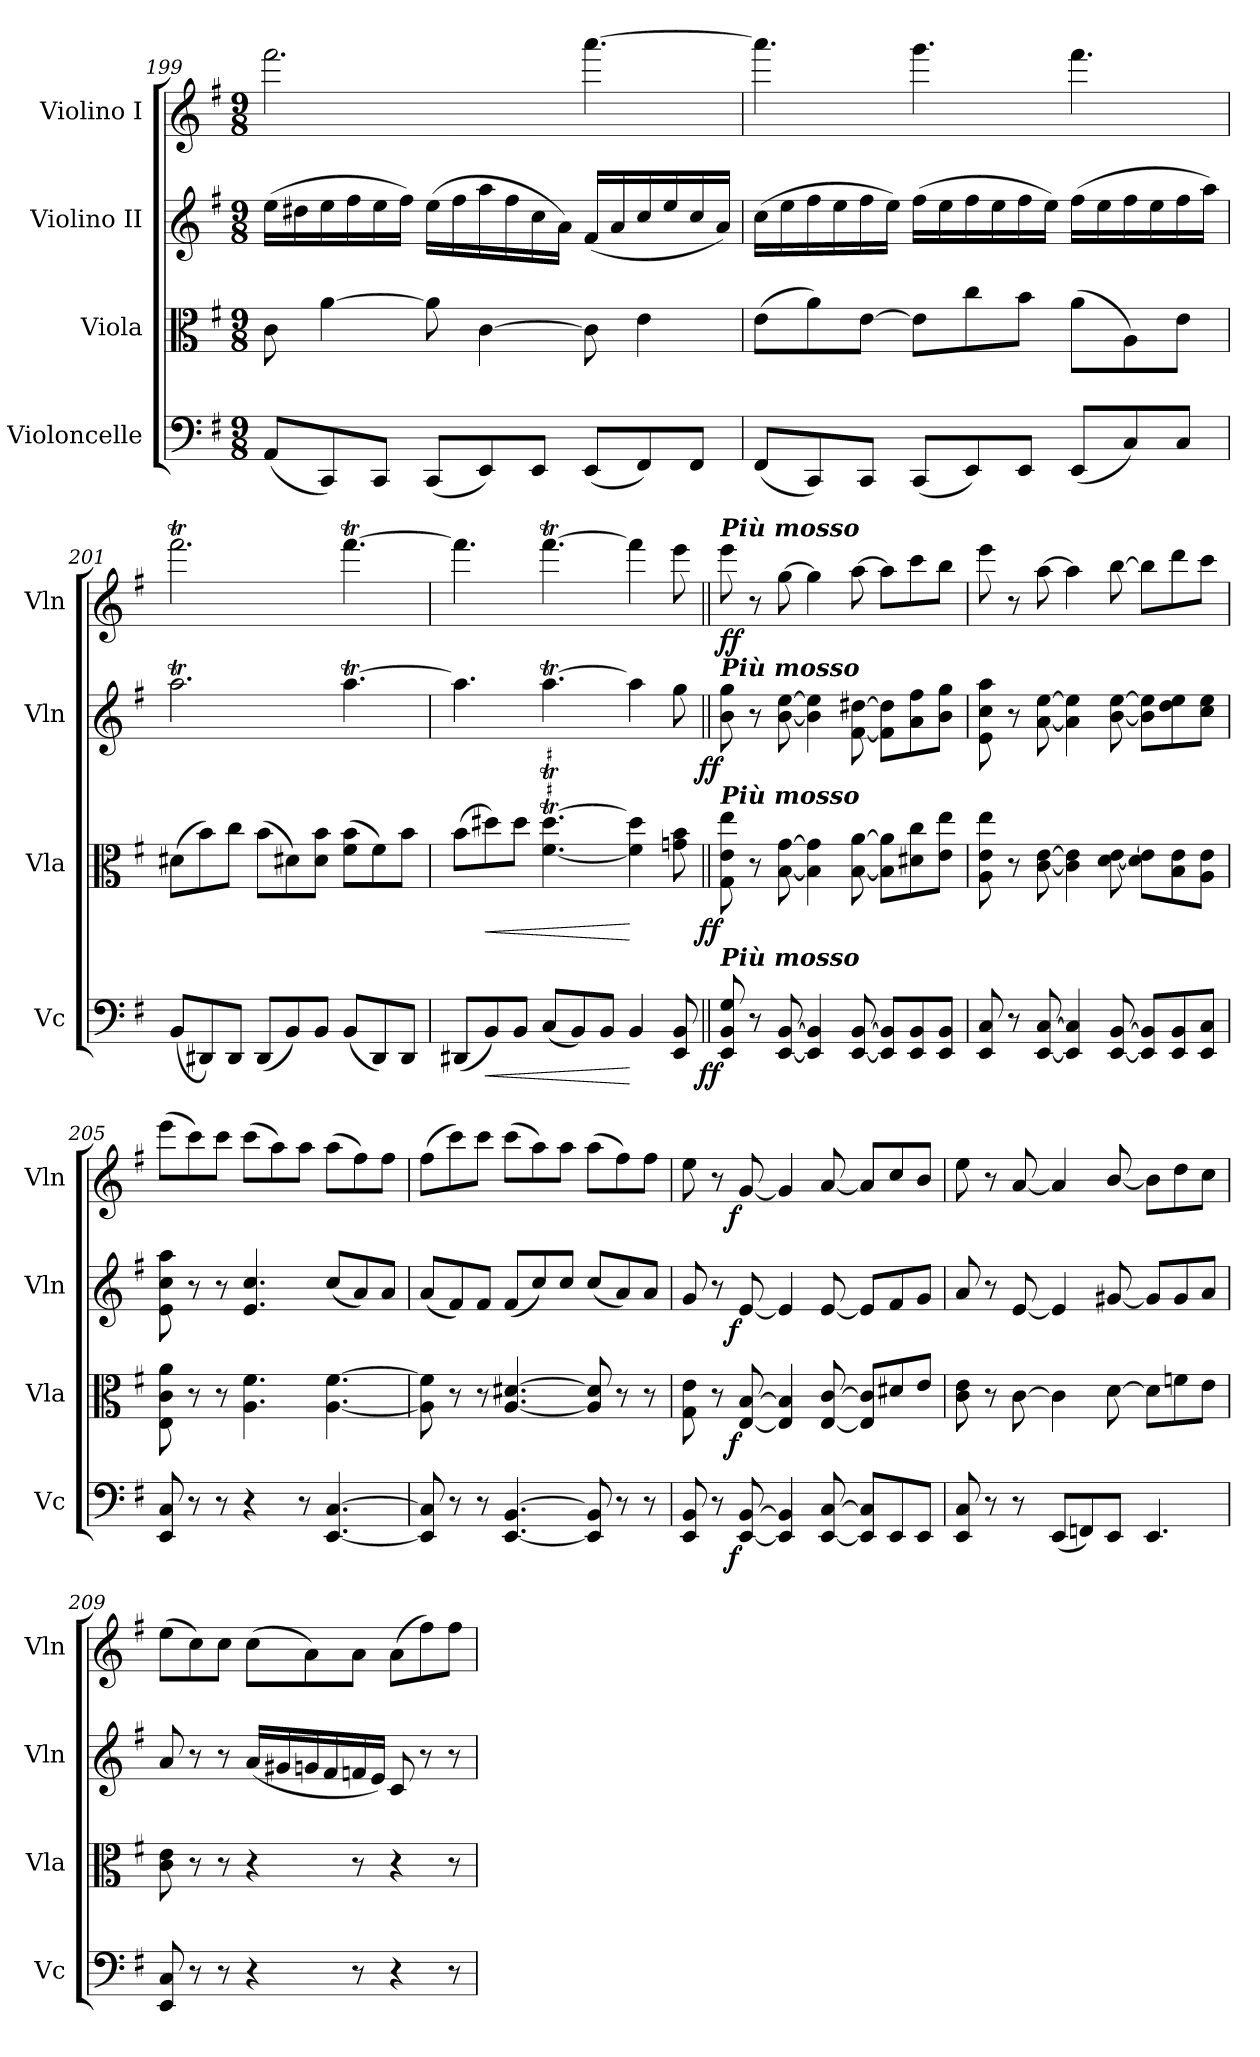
**kern	**dynam	**kern	**dynam	**kern	**dynam	**kern	**dynam
*part4	*part4	*part3	*part3	*part2	*part2	*part1	*part1
*staff4	*staff4	*staff3	*staff3	*staff2	*staff2	*staff1	*staff1
*I"Violoncelle	*	*I"Viola	*	*I"Violino II	*	*I"Violino I	*
*I'Vc	*	*I'Vla	*	*I'Vln	*	*I'Vln	*
*clefF4	*	*clefC3	*	*clefG2	*	*clefG2	*
*k[f#]	*	*k[f#]	*	*k[f#]	*	*k[f#]	*
*M9/8	*	*M9/8	*	*M9/8	*	*M9/8	*
=199	=199	=199	=199	=199	=199	=199	=199
(8AA/L	.	8c\	.	(16ee\LL	.	2.fff#\	.
.	.	.	.	16dd#X\	.	.	.
8CC/)	.	[4a\	.	16ee\	.	.	.
.	.	.	.	16ff#\	.	.	.
8CC/J	.	.	.	16ee\	.	.	.
.	.	.	.	16ff#\JJ)	.	.	.
(8CC/L	.	8a\]	.	(16ee\LL	.	.	.
.	.	.	.	16ff#\	.	.	.
8EE/)	.	[4c\	.	16aa\	.	.	.
.	.	.	.	16ff#\	.	.	.
8EE/J	.	.	.	16cc\	.	.	.
.	.	.	.	16a\JJ)	.	.	.
(8EE/L	.	8c\]	.	(16f#/LL	.	[4.aaa\	.
.	.	.	.	16a/	.	.	.
8FF#/)	.	4e\	.	16cc/	.	.	.
.	.	.	.	16ee/	.	.	.
8FF#/J	.	.	.	16cc/	.	.	.
.	.	.	.	16a/JJ)	.	.	.
=200	=200	=200	=200	=200	=200	=200	=200
(8FF#/L	.	(8e\L	.	(16cc\LL	.	4.aaa\]	.
.	.	.	.	16ee\	.	.	.
8CC/)	.	8a\)	.	16ff#\	.	.	.
.	.	.	.	16ee\	.	.	.
8CC/J	.	[8e\J	.	16ff#\	.	.	.
.	.	.	.	16ee\JJ)	.	.	.
(8CC/L	.	8e\L]	.	(16ff#\LL	.	4.ggg\	.
.	.	.	.	16ee\	.	.	.
8EE/)	.	8cc\	.	16ff#\	.	.	.
.	.	.	.	16ee\	.	.	.
8EE/J	.	8b\J	.	16ff#\	.	.	.
.	.	.	.	16ee\JJ)	.	.	.
(8EE/L	.	(8a\L	.	(16ff#\LL	.	4.fff#\	.
.	.	.	.	16ee\	.	.	.
8C/)	.	8A\)	.	16ff#\	.	.	.
.	.	.	.	16ee\	.	.	.
8C/J	.	8e\J	.	16ff#\	.	.	.
.	.	.	.	16aa\JJ)	.	.	.
=201	=201	=201	=201	=201	=201	=201	=201
(8BB/L	.	(8d#X\L	.	2.aaT\	.	2.fff#t\	.
8DD#X/)	.	8b\)	.	.	.	.	.
8DD#/J	.	8cc\J	.	.	.	.	.
(8DD#/L	.	(8b\L	.	.	.	.	.
8BB/)	.	8d#X\)	.	.	.	.	.
8BB/J	.	8d#\ 8b\J	.	.	.	.	.
(8BB/L	.	(8f#\ 8b\L	.	[4.aaT\	.	[4.fff#t\	.
8DD#/)	.	8f#\)	.	.	.	.	.
8DD#/J	.	8b\J	.	.	.	.	.
=202	=202	=202	=202	=202	=202	=202	=202
(8DD#X/L	.	(8b\L	.	4.aa\]	.	4.fff#\]	.
!	!LO:HP:b	!	!LO:HP:b	!	!	!	!
8BB/)	<	8dd#X\)	<	.	.	.	.
8BB/J	.	8dd#\J	.	.	.	.	.
(8C/L	.	[4.f#T\ [4.dd#T\	.	[4.aaT\	.	[4.fff#t\	.
8BB/)	.	.	.	.	.	.	.
8BB/J	.	.	.	.	.	.	.
4BB/	[	4f#]\ 4dd#]\	[	4aa\]	.	4fff#\]	.
8EE/ 8BB/	.	8g\ 8b\	.	8gg\	.	8eee\	.
=203||	=203||	=203||	=203||	=203||	=203||	=203||	=203||
!	!	!	!	!	!	!LO:TX:a:Bi:t=Più mosso	!
!	!	!	!	!LO:TX:a:Bi:t=Più mosso	!	!	!
!	!	!LO:TX:a:Bi:t=Più mosso	!	!	!	!	!
!LO:TX:a:Bi:t=Più mosso	!	!	!	!	!	!	!
!	!LO:DY:rj	!	!LO:DY:rj	!	!LO:DY:rj	!	!
8EE/ 8BB/ 8G/	ff	8G\ 8e\ 8ee\	ff	8b\ 8gg\	ff	8eee\	ff
8r	.	8r	.	8r	.	8r	.
[8EE/ [8BB/	.	[8B\ [8g\	.	[8b\ [8ee\	.	[8gg\	.
4EE]/ 4BB]/	.	4B]\ 4g]\	.	4b]\ 4ee]\	.	4gg\]	.
[8EE/ [8BB/	.	[8B\ [8a\	.	[8f#\ [8dd#X\	.	[8aa\	.
8EE]/ 8BB]/L	.	8B]\ 8a]\L	.	8f#]\ 8dd#]\L	.	8aa\L]	.
8EE/ 8BB/	.	8d#X\ 8cc\	.	8a\ 8ff#\	.	8ccc\	.
8EE/ 8BB/J	.	8e\ 8ee\J	.	8b\ 8gg\J	.	8bb\J	.
=204	=204	=204	=204	=204	=204	=204	=204
8EE/ 8C/	.	8A\ 8e\ 8ee\	.	8e\ 8cc\ 8aa\	.	8eee\	.
8r	.	8r	.	8r	.	8r	.
[8EE/ [8C/	.	[8c\ [8e\	.	[8a\ [8ee\	.	[8aa\	.
4EE]/ 4C]/	.	4c]\ 4e]\	.	4a]\ 4ee]\	.	4aa\]	.
[8EE/ [8BB/	.	[8d\ [8e\	.	[8b\ [8ee\	.	[8bb\	.
8EE]/ 8BB]/L	.	8d]\ 8e]\L	.	8b]\ 8ee]\L	.	8bb\L]	.
8EE/ 8BB/	.	8B\ 8e\	.	8dd\ 8ee\	.	8ddd\	.
8EE/ 8C/J	.	8A\ 8e\J	.	8cc\ 8ee\J	.	8ccc\J	.
=205	=205	=205	=205	=205	=205	=205	=205
8EE/ 8C/	.	8E\ 8c\ 8a\	.	8e\ 8cc\ 8aa\	.	(8eee\L	.
8r	.	8r	.	8r	.	8ccc\)	.
8r	.	8r	.	8r	.	8ccc\J	.
4r	.	4.A\ 4.f#\	.	4.e/ 4.cc/	.	(8ccc\L	.
.	.	.	.	.	.	8aa\)	.
8r	.	.	.	.	.	8aa\J	.
[4.EE/ [4.C/	.	[4.A\ [4.f#\	.	(8cc/L	.	(8aa\L	.
.	.	.	.	8a/)	.	8ff#\)	.
.	.	.	.	8a/J	.	8ff#\J	.
=206	=206	=206	=206	=206	=206	=206	=206
8EE]/ 8C]/	.	8A]\ 8f#]\	.	(8a/L	.	(8ff#\L	.
8r	.	8r	.	8f#/)	.	8ccc\)	.
8r	.	8r	.	8f#/J	.	8ccc\J	.
[4.EE/ [4.BB/	.	[4.A/ [4.d#X/	.	(8f#/L	.	(8ccc\L	.
.	.	.	.	8cc/)	.	8aa\)	.
.	.	.	.	8cc/J	.	8aa\J	.
8EE]/ 8BB]/	.	8A]/ 8d#]/	.	(8cc/L	.	(8aa\L	.
8r	.	8r	.	8a/)	.	8ff#\)	.
8r	.	8r	.	8a/J	.	8ff#\J	.
=207	=207	=207	=207	=207	=207	=207	=207
8EE/ 8BB/	.	8G\ 8e\	.	8g/	.	8ee\	.
8r	.	8r	.	8r	.	8r	.
!	!LO:DY:rj	!	!LO:DY:rj	!	!LO:DY:rj	!	!LO:DY:rj
[8EE/ [8BB/	f	[8E/ [8B/	f	[8e/	f	[8g/	f
4EE]/ 4BB]/	.	4E]/ 4B]/	.	4e/]	.	4g/]	.
[8EE/ [8C/	.	[8E/ [8c/	.	[8e/	.	[8a/	.
8EE]/ 8C]/L	.	8E]/ 8c]/L	.	8e/L]	.	8a/L]	.
8EE/	.	8d#X/	.	8f#/	.	8cc/	.
8EE/J	.	8e/J	.	8g/J	.	8b/J	.
=208	=208	=208	=208	=208	=208	=208	=208
8EE/ 8C/	.	8c\ 8e\	.	8a/	.	8ee\	.
8r	.	8r	.	8r	.	8r	.
8r	.	[8c\	.	[8e/	.	[8a/	.
(8EE/L	.	4c\]	.	4e/]	.	4a/]	.
8FFn/)	.	.	.	.	.	.	.
8EE/J	.	[8d\	.	[8g#X/	.	[8b/	.
4.EE/	.	8d\L]	.	8g#/L]	.	8b\L]	.
.	.	8fn\	.	8g#/	.	8dd\	.
.	.	8e\J	.	8a/J	.	8cc\J	.
=209	=209	=209	=209	=209	=209	=209	=209
8EE/ 8C/	.	8c\ 8e\	.	8a/	.	(8ee\L	.
8r	.	8r	.	8r	.	8cc\)	.
8r	.	8r	.	8r	.	8cc\J	.
4r	.	4r	.	(16a/LL	.	(8cc\L	.
.	.	.	.	16g#X/	.	.	.
.	.	.	.	16gn/	.	8a\)	.
.	.	.	.	16f#/	.	.	.
8r	.	8r	.	16fn/	.	8a\J	.
.	.	.	.	16e/JJ)	.	.	.
4r	.	4r	.	8c/	.	(8a\L	.
.	.	.	.	8r	.	8ff#\)	.
8r	.	8r	.	8r	.	8ff#\J	.
=	=	=	=	=	=	=	=
*-	*-	*-	*-	*-	*-	*-	*-
